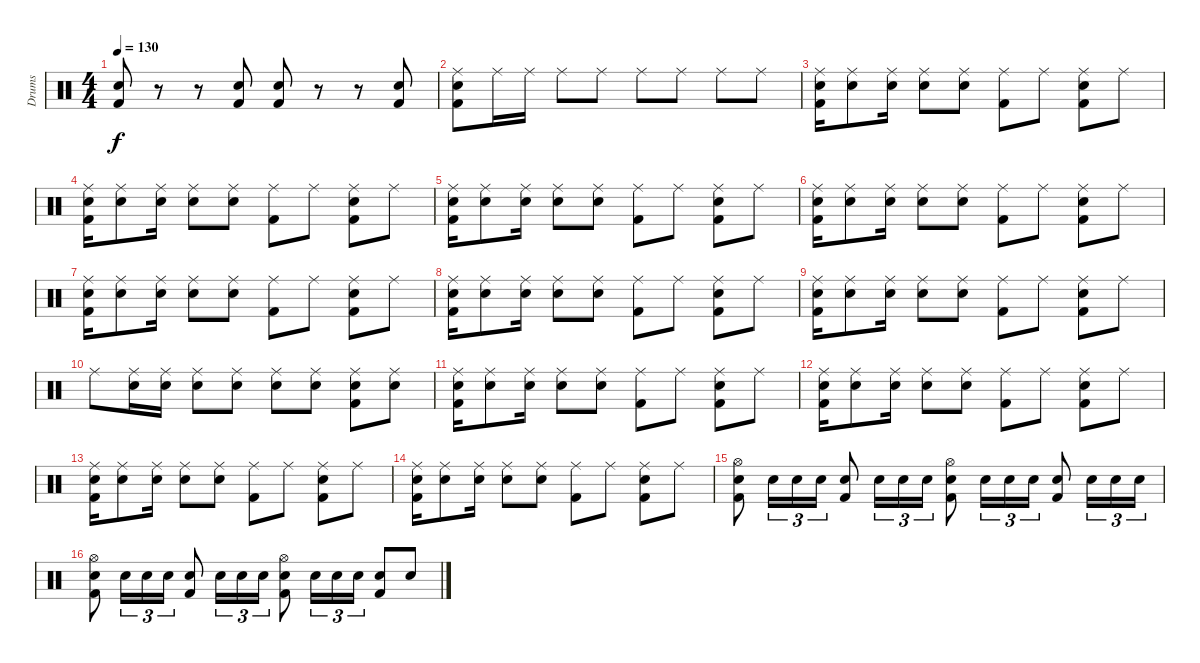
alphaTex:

\track ("Drums" "Drums") {instrument percussion}
\staff {score}
\articulation defaults
\ts (4 4)
\tempo 130
\clef neutral
\ks c
("Snare (hit) 2" "Kick (hit) 2").8{dy f} r.8 r.8 ("Snare (hit) 2" "Kick (hit) 2").8 ("Snare (hit) 2" "Kick (hit) 2").8 r.8 r.8 ("Snare (hit) 2" "Kick (hit) 2").8 |
("Ride (middle)" "Snare (hit) 2" "Kick (hit) 2").8 "Ride (middle)".16 "Ride (middle)".16 "Ride (middle)".8 "Ride (middle)".8 "Ride (middle)".8 "Ride (middle)".8 "Ride (middle)".8 "Ride (middle)".8 |
("Ride (middle)" "Snare (hit) 2" "Kick (hit) 2").16 ("Ride (middle)" "Snare (hit) 2").8 ("Ride (middle)" "Snare (hit) 2").16 ("Ride (middle)" "Snare (hit) 2").8 ("Ride (middle)" "Snare (hit) 2").8 ("Ride (middle)" "Kick (hit) 2").8 "Ride (middle)".8 ("Ride (middle)" "Snare (hit) 2" "Kick (hit) 2").8 "Ride (middle)".8 |
("Ride (middle)" "Snare (hit) 2" "Kick (hit) 2").16 ("Ride (middle)" "Snare (hit) 2").8 ("Ride (middle)" "Snare (hit) 2").16 ("Ride (middle)" "Snare (hit) 2").8 ("Ride (middle)" "Snare (hit) 2").8 ("Ride (middle)" "Kick (hit) 2").8 "Ride (middle)".8 ("Ride (middle)" "Snare (hit) 2" "Kick (hit) 2").8 "Ride (middle)".8 |
("Ride (middle)" "Snare (hit) 2" "Kick (hit) 2").16 ("Ride (middle)" "Snare (hit) 2").8 ("Ride (middle)" "Snare (hit) 2").16 ("Ride (middle)" "Snare (hit) 2").8 ("Ride (middle)" "Snare (hit) 2").8 ("Ride (middle)" "Kick (hit) 2").8 "Ride (middle)".8 ("Ride (middle)" "Snare (hit) 2" "Kick (hit) 2").8 "Ride (middle)".8 |
("Ride (middle)" "Snare (hit) 2" "Kick (hit) 2").16 ("Ride (middle)" "Snare (hit) 2").8 ("Ride (middle)" "Snare (hit) 2").16 ("Ride (middle)" "Snare (hit) 2").8 ("Ride (middle)" "Snare (hit) 2").8 ("Ride (middle)" "Kick (hit) 2").8 "Ride (middle)".8 ("Ride (middle)" "Snare (hit) 2" "Kick (hit) 2").8 "Ride (middle)".8 |
("Ride (middle)" "Snare (hit) 2" "Kick (hit) 2").16 ("Ride (middle)" "Snare (hit) 2").8 ("Ride (middle)" "Snare (hit) 2").16 ("Ride (middle)" "Snare (hit) 2").8 ("Ride (middle)" "Snare (hit) 2").8 ("Ride (middle)" "Kick (hit) 2").8 "Ride (middle)".8 ("Ride (middle)" "Snare (hit) 2" "Kick (hit) 2").8 "Ride (middle)".8 |
("Ride (middle)" "Snare (hit) 2" "Kick (hit) 2").16 ("Ride (middle)" "Snare (hit) 2").8 ("Ride (middle)" "Snare (hit) 2").16 ("Ride (middle)" "Snare (hit) 2").8 ("Ride (middle)" "Snare (hit) 2").8 ("Ride (middle)" "Kick (hit) 2").8 "Ride (middle)".8 ("Ride (middle)" "Snare (hit) 2" "Kick (hit) 2").8 "Ride (middle)".8 |
("Ride (middle)" "Snare (hit) 2" "Kick (hit) 2").16 ("Ride (middle)" "Snare (hit) 2").8 ("Ride (middle)" "Snare (hit) 2").16 ("Ride (middle)" "Snare (hit) 2").8 ("Ride (middle)" "Snare (hit) 2").8 ("Ride (middle)" "Kick (hit) 2").8 "Ride (middle)".8 ("Ride (middle)" "Snare (hit) 2" "Kick (hit) 2").8 "Ride (middle)".8 |
"Ride (middle)".8 ("Ride (middle)" "Snare (hit) 2").16 ("Ride (middle)" "Snare (hit) 2").16 ("Ride (middle)" "Snare (hit) 2").8 ("Ride (middle)" "Snare (hit) 2").8 ("Ride (middle)" "Snare (hit) 2").8 ("Ride (middle)" "Snare (hit) 2").8 ("Ride (middle)" "Snare (hit) 2" "Kick (hit) 2").8 ("Ride (middle)" "Snare (hit) 2").8 |
("Ride (middle)" "Snare (hit) 2" "Kick (hit) 2").16 ("Ride (middle)" "Snare (hit) 2").8 ("Ride (middle)" "Snare (hit) 2").16 ("Ride (middle)" "Snare (hit) 2").8 ("Ride (middle)" "Snare (hit) 2").8 ("Ride (middle)" "Kick (hit) 2").8 "Ride (middle)".8 ("Ride (middle)" "Snare (hit) 2" "Kick (hit) 2").8 "Ride (middle)".8 |
("Ride (middle)" "Snare (hit) 2" "Kick (hit) 2").16 ("Ride (middle)" "Snare (hit) 2").8 ("Ride (middle)" "Snare (hit) 2").16 ("Ride (middle)" "Snare (hit) 2").8 ("Ride (middle)" "Snare (hit) 2").8 ("Ride (middle)" "Kick (hit) 2").8 "Ride (middle)".8 ("Ride (middle)" "Snare (hit) 2" "Kick (hit) 2").8 "Ride (middle)".8 |
("Ride (middle)" "Snare (hit) 2" "Kick (hit) 2").16 ("Ride (middle)" "Snare (hit) 2").8 ("Ride (middle)" "Snare (hit) 2").16 ("Ride (middle)" "Snare (hit) 2").8 ("Ride (middle)" "Snare (hit) 2").8 ("Ride (middle)" "Kick (hit) 2").8 "Ride (middle)".8 ("Ride (middle)" "Snare (hit) 2" "Kick (hit) 2").8 "Ride (middle)".8 |
("Ride (middle)" "Snare (hit) 2" "Kick (hit) 2").16 ("Ride (middle)" "Snare (hit) 2").8 ("Ride (middle)" "Snare (hit) 2").16 ("Ride (middle)" "Snare (hit) 2").8 ("Ride (middle)" "Snare (hit) 2").8 ("Ride (middle)" "Kick (hit) 2").8 "Ride (middle)".8 ("Ride (middle)" "Snare (hit) 2" "Kick (hit) 2").8 "Ride (middle)".8 |
("Hi-Hat (open)" "Snare (hit) 2" "Kick (hit) 2").8 "Snare (hit) 2".16{tu (3 2)} "Snare (hit) 2".16{tu (3 2)} "Snare (hit) 2".16{tu (3 2)} ("Snare (hit) 2" "Kick (hit) 2").8 "Snare (hit) 2".16{tu (3 2)} "Snare (hit) 2".16{tu (3 2)} "Snare (hit) 2".16{tu (3 2)} ("Hi-Hat (open)" "Snare (hit) 2" "Kick (hit) 2").8 "Snare (hit) 2".16{tu (3 2)} "Snare (hit) 2".16{tu (3 2)} "Snare (hit) 2".16{tu (3 2)} ("Snare (hit) 2" "Kick (hit) 2").8 "Snare (hit) 2".16{tu (3 2)} "Snare (hit) 2".16{tu (3 2)} "Snare (hit) 2".16{tu (3 2)} |
("Hi-Hat (open)" "Snare (hit) 2" "Kick (hit) 2").8 "Snare (hit) 2".16{tu (3 2)} "Snare (hit) 2".16{tu (3 2)} "Snare (hit) 2".16{tu (3 2)} ("Snare (hit) 2" "Kick (hit) 2").8 "Snare (hit) 2".16{tu (3 2)} "Snare (hit) 2".16{tu (3 2)} "Snare (hit) 2".16{tu (3 2)} ("Hi-Hat (open)" "Snare (hit) 2" "Kick (hit) 2").8 "Snare (hit) 2".16{tu (3 2)} "Snare (hit) 2".16{tu (3 2)} "Snare (hit) 2".16{tu (3 2)} ("Snare (hit) 2" "Kick (hit) 2").8 "Snare (hit) 2".8
